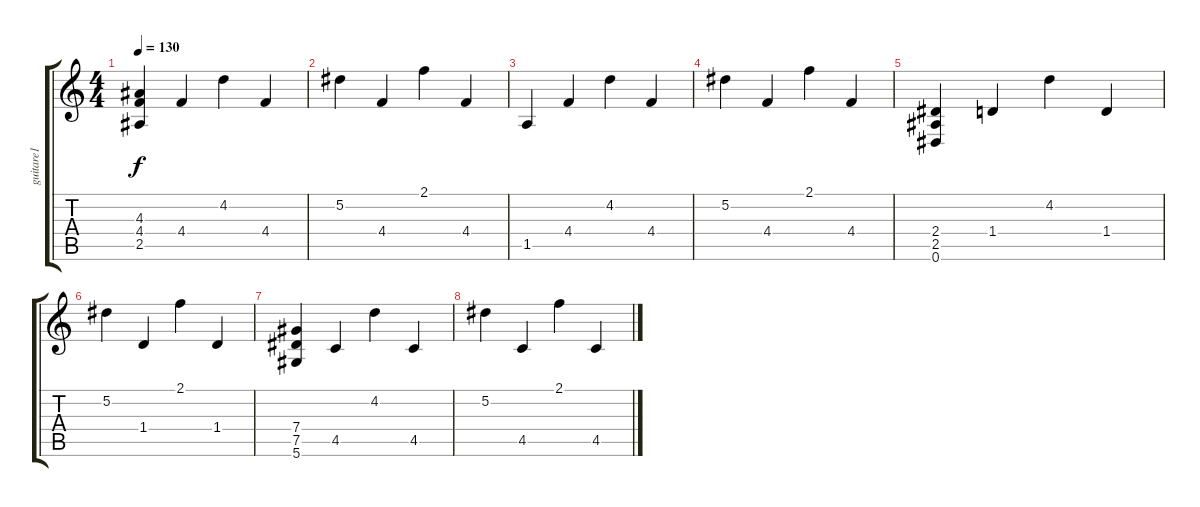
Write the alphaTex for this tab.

\track ("guitare1" "guitare1") {instrument acousticguitarsteel}
\staff {score tabs}
\tuning (Eb4 Bb3 Gb3 Db3 Ab2 Eb2) {hide}
\ts (4 4)
\tempo 130
\clef g2
\ks c
(4.3 4.4 2.5).4{dy f} 4.4.4 4.2.4 4.4.4 |
5.2.4 4.4.4 2.1.4 4.4.4 |
1.5.4 4.4.4 4.2.4 4.4.4 |
5.2.4 4.4.4 2.1.4 4.4.4 |
(2.4 2.5 0.6).4 1.4.4 4.2.4 1.4.4 |
5.2.4 1.4.4 2.1.4 1.4.4 |
(7.4 7.5 5.6).4 4.5.4 4.2.4 4.5.4 |
5.2.4 4.5.4 2.1.4 4.5.4
